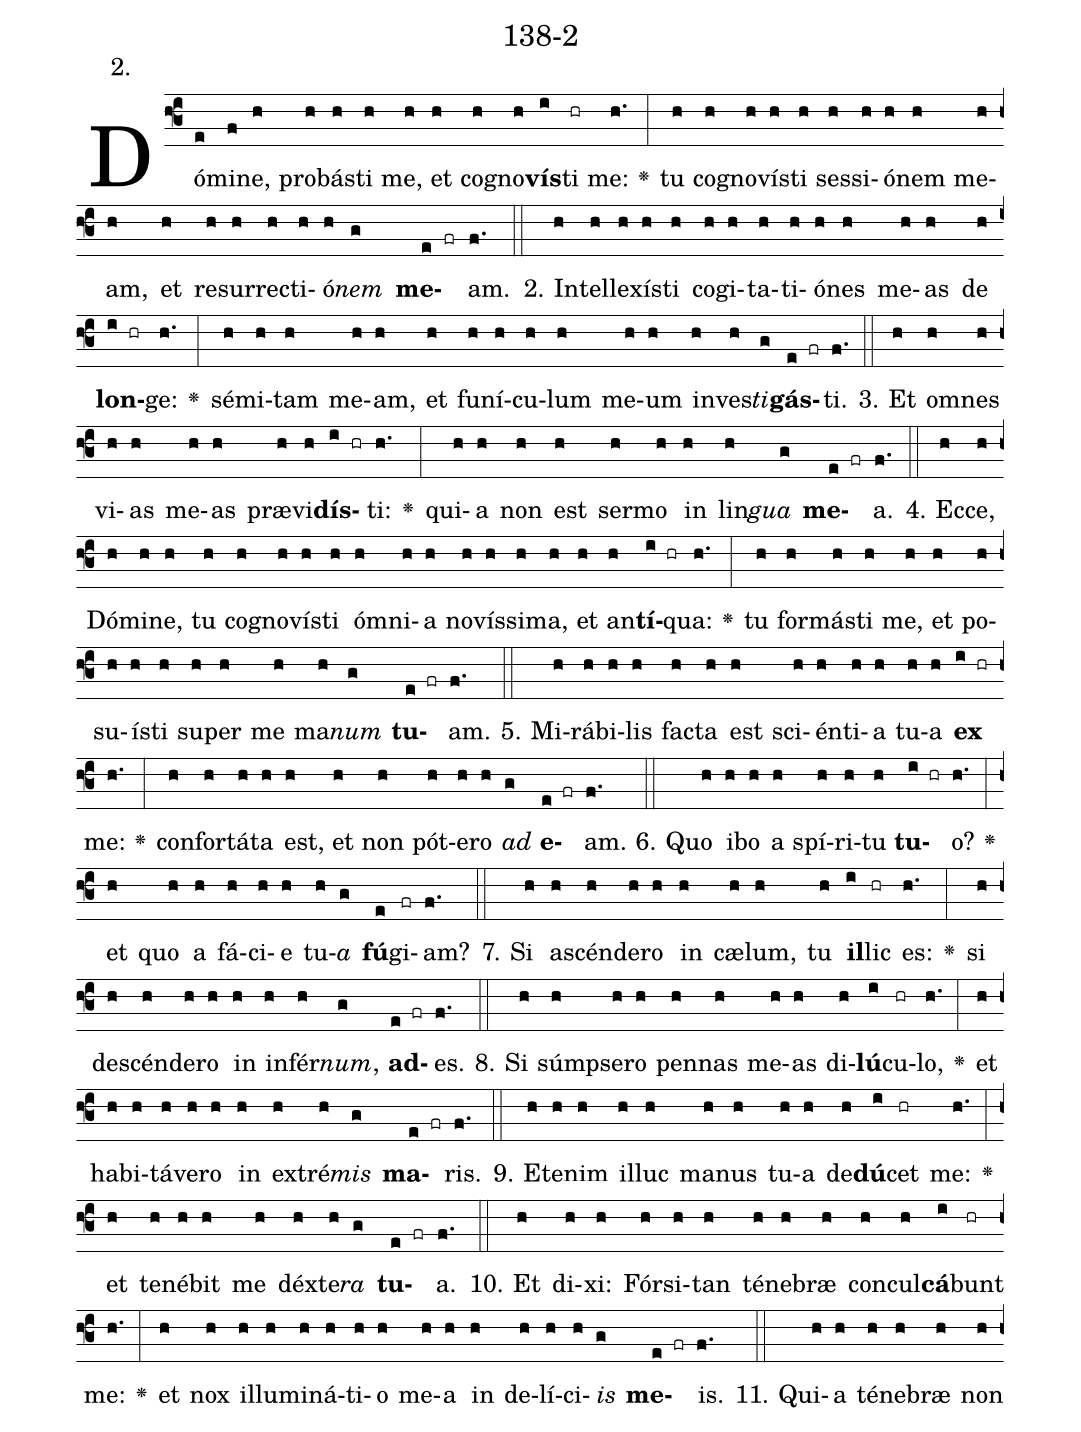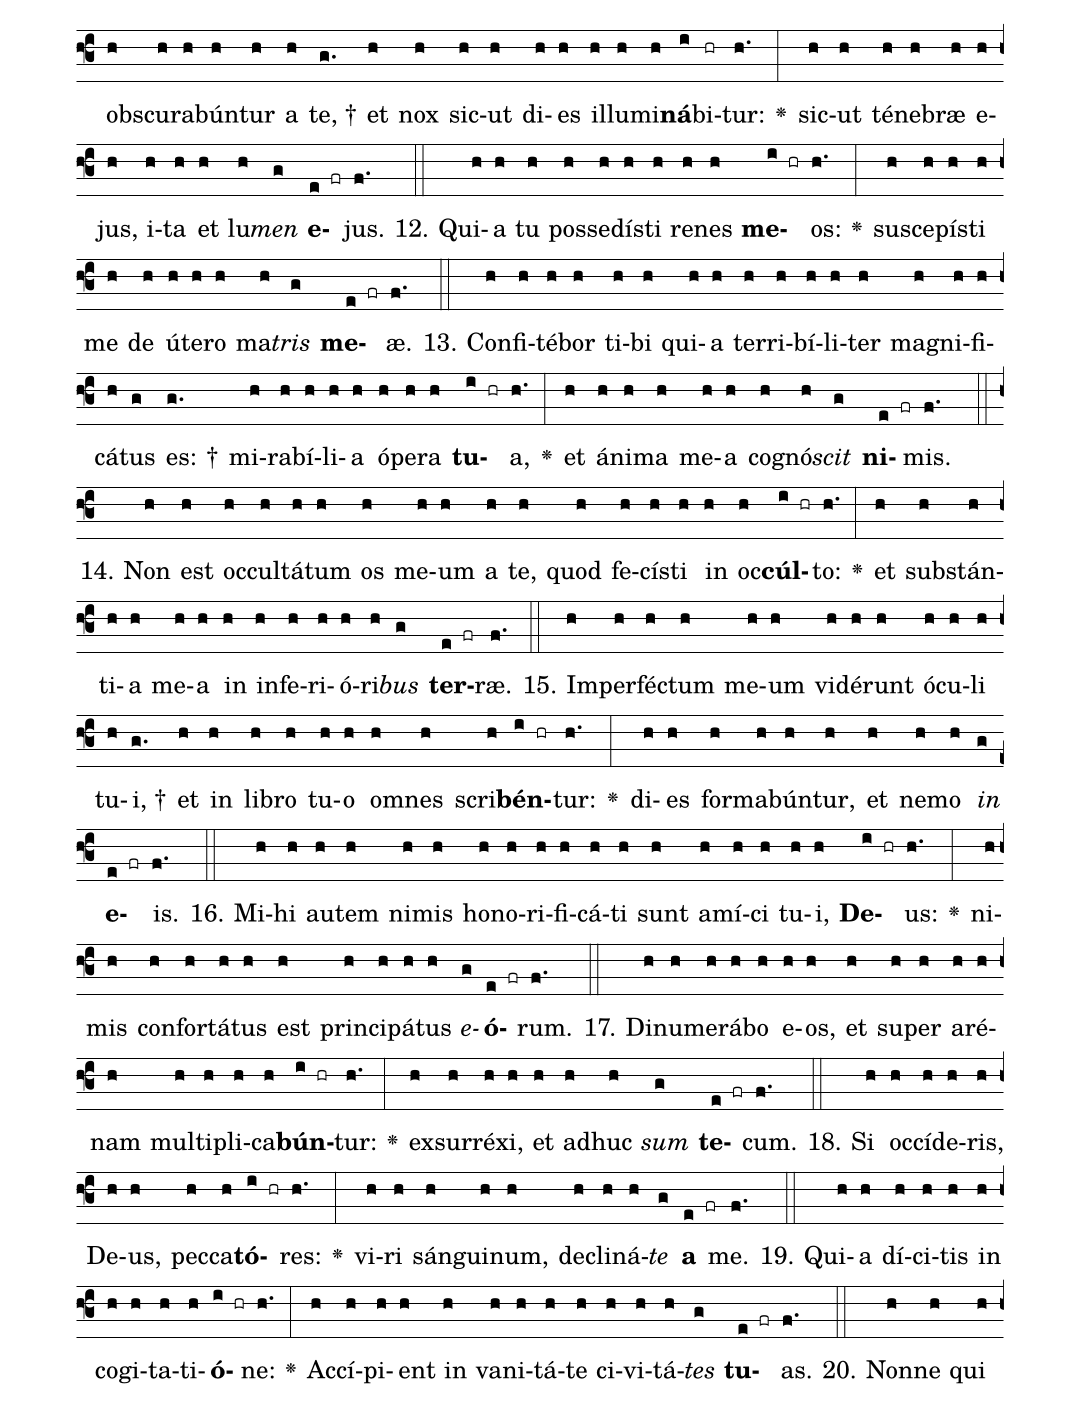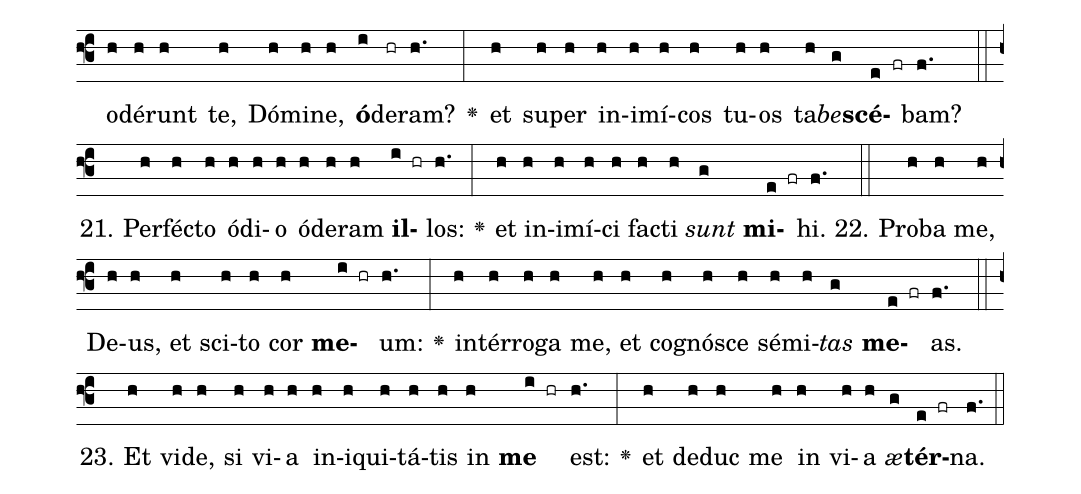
name: 138-2;
annotation: 2.;
%%
(f3)Dó(e)mi(f)ne,(h) pro(h)bás(h)ti(h) me,(h) et(h) co(h)gno(h)<b>vís</b>(i)ti(hr) me:(h.) <v>\greheightstar</v>(:) tu(h) co(h)gno(h)vís(h)ti(h) ses(h)si(h)ó(h)nem(h) me(h)am,(h) et(h) re(h)sur(h)rec(h)ti(h)ó(h)<i>nem</i>(g) <b>me</b>(e fr)am.(f.) (::)
2. In(h)tel(h)le(h)xís(h)ti(h) co(h)gi(h)ta(h)ti(h)ó(h)nes(h) me(h)as(h) de(h) <b>lon</b>(i hr)ge:(h.) <v>\greheightstar</v>(:) sé(h)mi(h)tam(h) me(h)am,(h) et(h) fu(h)ní(h)cu(h)lum(h) me(h)um(h) in(h)ves(h)<i>ti</i>(g)<b>gás</b>(e fr)ti.(f.) (::)
3. Et(h) om(h)nes(h) vi(h)as(h) me(h)as(h) præ(h)vi(h)<b>dís</b>(i hr)ti:(h.) <v>\greheightstar</v>(:) qui(h)a(h) non(h) est(h) ser(h)mo(h) in(h) lin(h)<i>gua</i>(g) <b>me</b>(e fr)a.(f.) (::)
4. Ec(h)ce,(h) Dó(h)mi(h)ne,(h) tu(h) co(h)gno(h)vís(h)ti(h) óm(h)ni(h)a(h) no(h)vís(h)si(h)ma,(h) et(h) an(h)<b>tí</b>(i hr)qua:(h.) <v>\greheightstar</v>(:) tu(h) for(h)más(h)ti(h) me,(h) et(h) po(h)su(h)ís(h)ti(h) su(h)per(h) me(h) ma(h)<i>num</i>(g) <b>tu</b>(e fr)am.(f.) (::)
5. Mi(h)rá(h)bi(h)lis(h) fac(h)ta(h) est(h) sci(h)én(h)ti(h)a(h) tu(h)a(h) <b>ex</b>(i hr) me:(h.) <v>\greheightstar</v>(:) con(h)for(h)tá(h)ta(h) est,(h) et(h) non(h) pót(h)e(h)ro(h) <i>ad</i>(g) <b>e</b>(e fr)am.(f.) (::)
6. Quo(h) i(h)bo(h) a(h) spí(h)ri(h)tu(h) <b>tu</b>(i hr)o?(h.) <v>\greheightstar</v>(:) et(h) quo(h) a(h) fá(h)ci(h)e(h) tu(h)<i>a</i>(g) <b>fú</b>(e)gi(fr)am?(f.) (::)
7. Si(h) a(h)scén(h)de(h)ro(h) in(h) cæ(h)lum,(h) tu(h) <b>il</b>(i)lic(hr) es:(h.) <v>\greheightstar</v>(:) si(h) de(h)scén(h)de(h)ro(h) in(h) in(h)fér(h)<i>num</i>,(g) <b>ad</b>(e fr)es.(f.) (::)
8. Si(h) súmp(h)se(h)ro(h) pen(h)nas(h) me(h)as(h) di(h)<b>lú</b>(i)cu(hr)lo,(h.) <v>\greheightstar</v>(:) et(h) ha(h)bi(h)tá(h)ve(h)ro(h) in(h) ex(h)tré(h)<i>mis</i>(g) <b>ma</b>(e fr)ris.(f.) (::)
9. Et(h)e(h)nim(h) il(h)luc(h) ma(h)nus(h) tu(h)a(h) de(h)<b>dú</b>(i)cet(hr) me:(h.) <v>\greheightstar</v>(:) et(h) te(h)né(h)bit(h) me(h) déx(h)te(h)<i>ra</i>(g) <b>tu</b>(e fr)a.(f.) (::)
10. Et(h) di(h)xi:(h) Fór(h)si(h)tan(h) té(h)ne(h)bræ(h) con(h)cul(h)<b>cá</b>(i)bunt(hr) me:(h.) <v>\greheightstar</v>(:) et(h) nox(h) il(h)lu(h)mi(h)ná(h)ti(h)o(h) me(h)a(h) in(h) de(h)lí(h)ci(h)<i>is</i>(g) <b>me</b>(e fr)is.(f.) (::)
11. Qui(h)a(h) té(h)ne(h)bræ(h) non(h) obs(h)cu(h)ra(h)bún(h)tur(h) a(h) te, †(g.) et(h) nox(h) sic(h)ut(h) di(h)es(h) il(h)lu(h)mi(h)<b>ná</b>(i)bi(hr)tur:(h.) <v>\greheightstar</v>(:) sic(h)ut(h) té(h)ne(h)bræ(h) e(h)jus,(h) i(h)ta(h) et(h) lu(h)<i>men</i>(g) <b>e</b>(e fr)jus.(f.) (::)
12. Qui(h)a(h) tu(h) pos(h)se(h)dís(h)ti(h) re(h)nes(h) <b>me</b>(i hr)os:(h.) <v>\greheightstar</v>(:) su(h)sce(h)pís(h)ti(h) me(h) de(h) ú(h)te(h)ro(h) ma(h)<i>tris</i>(g) <b>me</b>(e fr)æ.(f.) (::)
13. Con(h)fi(h)té(h)bor(h) ti(h)bi(h) qui(h)a(h) ter(h)ri(h)bí(h)li(h)ter(h) ma(h)gni(h)fi(h)cá(h)tus(g) es: †(g.) mi(h)ra(h)bí(h)li(h)a(h) ó(h)pe(h)ra(h) <b>tu</b>(i hr)a,(h.) <v>\greheightstar</v>(:) et(h) á(h)ni(h)ma(h) me(h)a(h) co(h)gnó(h)<i>scit</i>(g) <b>ni</b>(e fr)mis.(f.) (::)
14. Non(h) est(h) oc(h)cul(h)tá(h)tum(h) os(h) me(h)um(h) a(h) te,(h) quod(h) fe(h)cís(h)ti(h) in(h) oc(h)<b>cúl</b>(i hr)to:(h.) <v>\greheightstar</v>(:) et(h) sub(h)stán(h)ti(h)a(h) me(h)a(h) in(h) in(h)fe(h)ri(h)ó(h)ri(h)<i>bus</i>(g) <b>ter</b>(e fr)ræ.(f.) (::)
15. Im(h)per(h)féc(h)tum(h) me(h)um(h) vi(h)dé(h)runt(h) ó(h)cu(h)li(h) tu(h)i, †(g.) et(h) in(h) li(h)bro(h) tu(h)o(h) om(h)nes(h) scri(h)<b>bén</b>(i hr)tur:(h.) <v>\greheightstar</v>(:) di(h)es(h) for(h)ma(h)bún(h)tur,(h) et(h) ne(h)mo(h) <i>in</i>(g) <b>e</b>(e fr)is.(f.) (::)
16. Mi(h)hi(h) au(h)tem(h) ni(h)mis(h) ho(h)no(h)ri(h)fi(h)cá(h)ti(h) sunt(h) a(h)mí(h)ci(h) tu(h)i,(h) <b>De</b>(i hr)us:(h.) <v>\greheightstar</v>(:) ni(h)mis(h) con(h)for(h)tá(h)tus(h) est(h) prin(h)ci(h)pá(h)tus(h) <i>e</i>(g)<b>ó</b>(e fr)rum.(f.) (::)
17. Di(h)nu(h)me(h)rá(h)bo(h) e(h)os,(h) et(h) su(h)per(h) a(h)ré(h)nam(h) mul(h)ti(h)pli(h)ca(h)<b>bún</b>(i hr)tur:(h.) <v>\greheightstar</v>(:) ex(h)sur(h)ré(h)xi,(h) et(h) ad(h)huc(h) <i>sum</i>(g) <b>te</b>(e fr)cum.(f.) (::)
18. Si(h) oc(h)cí(h)de(h)ris,(h) De(h)us,(h) pec(h)ca(h)<b>tó</b>(i hr)res:(h.) <v>\greheightstar</v>(:) vi(h)ri(h) sán(h)gui(h)num,(h) de(h)cli(h)ná(h)<i>te</i>(g) <b>a</b>(e fr) me.(f.) (::)
19. Qui(h)a(h) dí(h)ci(h)tis(h) in(h) co(h)gi(h)ta(h)ti(h)<b>ó</b>(i hr)ne:(h.) <v>\greheightstar</v>(:) Ac(h)cí(h)pi(h)ent(h) in(h) va(h)ni(h)tá(h)te(h) ci(h)vi(h)tá(h)<i>tes</i>(g) <b>tu</b>(e fr)as.(f.) (::)
20. Non(h)ne(h) qui(h) o(h)dé(h)runt(h) te,(h) Dó(h)mi(h)ne,(h) <b>ó</b>(i)de(hr)ram?(h.) <v>\greheightstar</v>(:) et(h) su(h)per(h) in(h)i(h)mí(h)cos(h) tu(h)os(h) ta(h)<i>be</i>(g)<b>scé</b>(e fr)bam?(f.) (::)
21. Per(h)féc(h)to(h) ó(h)di(h)o(h) ó(h)de(h)ram(h) <b>il</b>(i hr)los:(h.) <v>\greheightstar</v>(:) et(h) in(h)i(h)mí(h)ci(h) fac(h)ti(h) <i>sunt</i>(g) <b>mi</b>(e fr)hi.(f.) (::)
22. Pro(h)ba(h) me,(h) De(h)us,(h) et(h) sci(h)to(h) cor(h) <b>me</b>(i hr)um:(h.) <v>\greheightstar</v>(:) in(h)tér(h)ro(h)ga(h) me,(h) et(h) co(h)gnó(h)sce(h) sé(h)mi(h)<i>tas</i>(g) <b>me</b>(e fr)as.(f.) (::)
23. Et(h) vi(h)de,(h) si(h) vi(h)a(h) in(h)i(h)qui(h)tá(h)tis(h) in(h) <b>me</b>(i hr) est:(h.) <v>\greheightstar</v>(:) et(h) de(h)duc(h) me(h) in(h) vi(h)a(h) <i>æ</i>(g)<b>tér</b>(e fr)na.(f.) (::)
